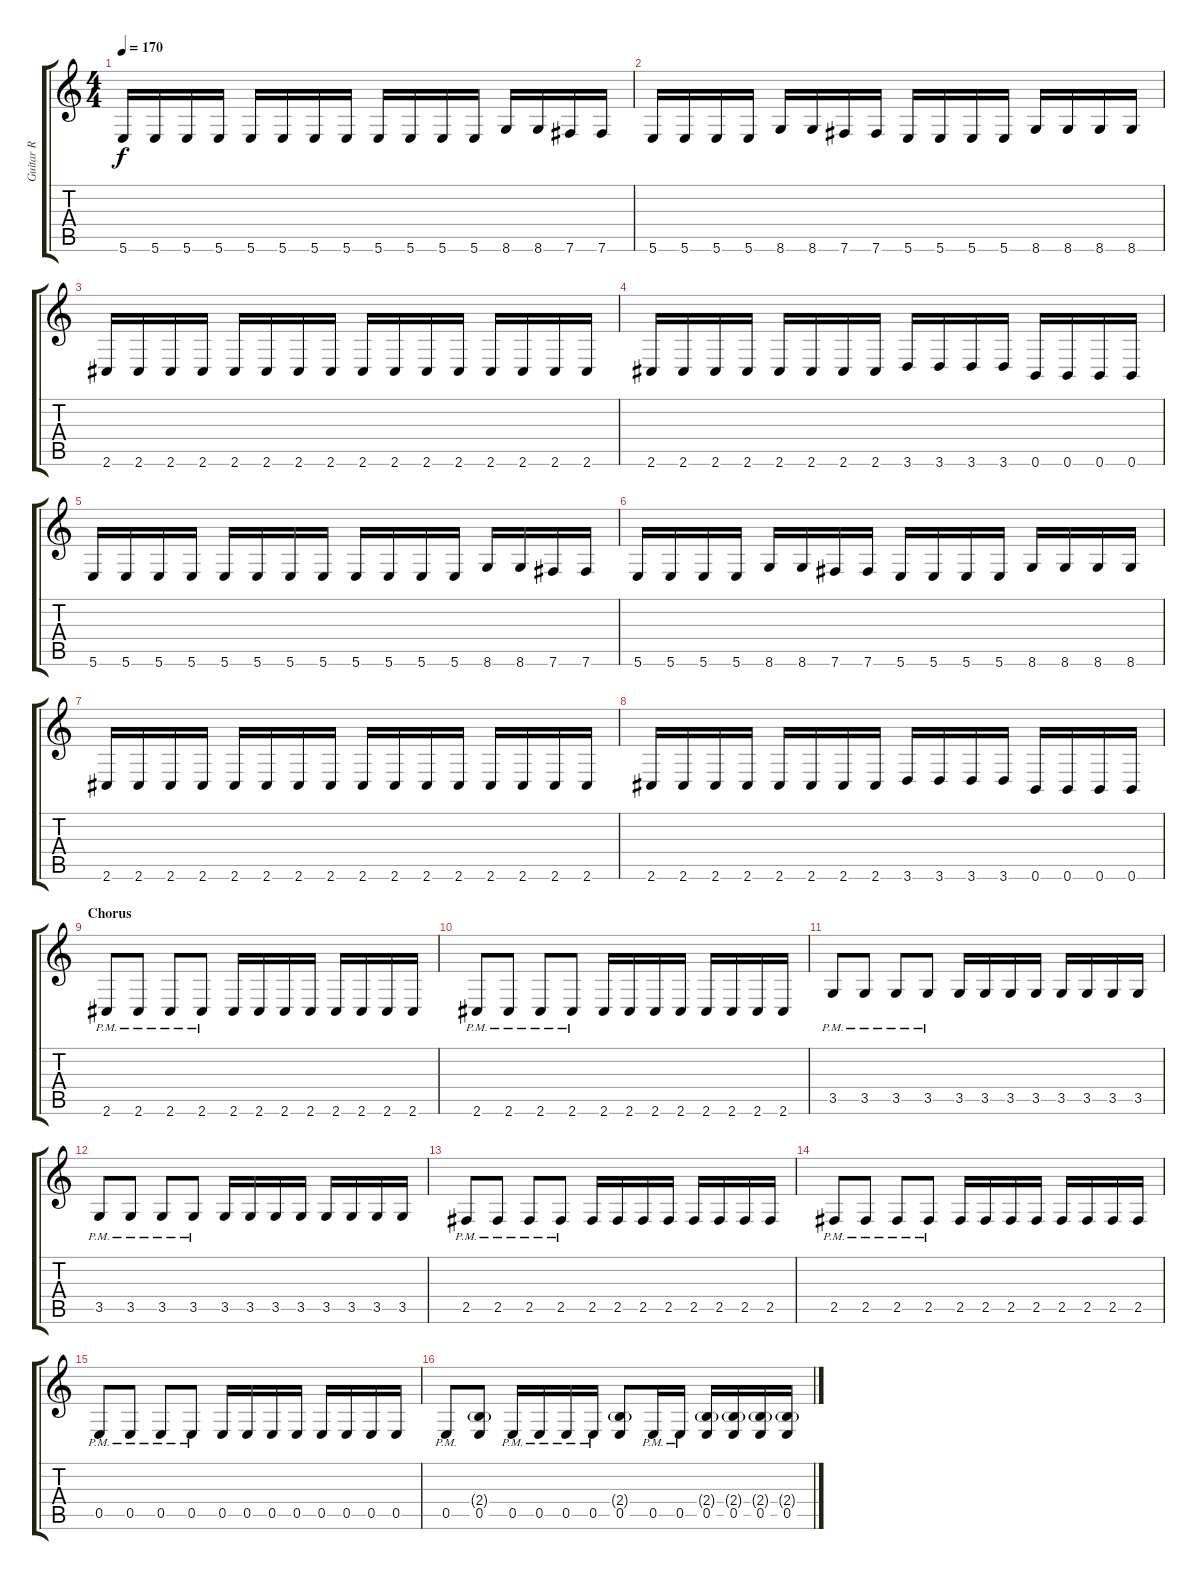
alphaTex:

\track ("Guitar R" "Guitar R") {instrument distortionguitar}
\staff {score tabs}
\tuning (B3 Gb3 D3 A2 E2 B1) {hide}
\ts (4 4)
\tempo 170
\clef g2
\ks c
5.6.16{dy f} 5.6.16 5.6.16 5.6.16 5.6.16 5.6.16 5.6.16 5.6.16 5.6.16 5.6.16 5.6.16 5.6.16 8.6.16 8.6.16 7.6.16 7.6.16 |
5.6.16 5.6.16 5.6.16 5.6.16 8.6.16 8.6.16 7.6.16 7.6.16 5.6.16 5.6.16 5.6.16 5.6.16 8.6.16 8.6.16 8.6.16 8.6.16 |
2.6.16 2.6.16 2.6.16 2.6.16 2.6.16 2.6.16 2.6.16 2.6.16 2.6.16 2.6.16 2.6.16 2.6.16 2.6.16 2.6.16 2.6.16 2.6.16 |
2.6.16 2.6.16 2.6.16 2.6.16 2.6.16 2.6.16 2.6.16 2.6.16 3.6.16 3.6.16 3.6.16 3.6.16 0.6.16 0.6.16 0.6.16 0.6.16 |
5.6.16 5.6.16 5.6.16 5.6.16 5.6.16 5.6.16 5.6.16 5.6.16 5.6.16 5.6.16 5.6.16 5.6.16 8.6.16 8.6.16 7.6.16 7.6.16 |
5.6.16 5.6.16 5.6.16 5.6.16 8.6.16 8.6.16 7.6.16 7.6.16 5.6.16 5.6.16 5.6.16 5.6.16 8.6.16 8.6.16 8.6.16 8.6.16 |
2.6.16 2.6.16 2.6.16 2.6.16 2.6.16 2.6.16 2.6.16 2.6.16 2.6.16 2.6.16 2.6.16 2.6.16 2.6.16 2.6.16 2.6.16 2.6.16 |
2.6.16 2.6.16 2.6.16 2.6.16 2.6.16 2.6.16 2.6.16 2.6.16 3.6.16 3.6.16 3.6.16 3.6.16 0.6.16 0.6.16 0.6.16 0.6.16 |
\section ("" "Chorus")
2.6{pm}.8 2.6{pm}.8 2.6{pm}.8 2.6{pm}.8 2.6.16 2.6.16 2.6.16 2.6.16 2.6.16 2.6.16 2.6.16 2.6.16 |
2.6{pm}.8 2.6{pm}.8 2.6{pm}.8 2.6{pm}.8 2.6.16 2.6.16 2.6.16 2.6.16 2.6.16 2.6.16 2.6.16 2.6.16 |
3.5{pm}.8 3.5{pm}.8 3.5{pm}.8 3.5{pm}.8 3.5.16 3.5.16 3.5.16 3.5.16 3.5.16 3.5.16 3.5.16 3.5.16 |
3.5{pm}.8 3.5{pm}.8 3.5{pm}.8 3.5{pm}.8 3.5.16 3.5.16 3.5.16 3.5.16 3.5.16 3.5.16 3.5.16 3.5.16 |
2.5{pm}.8 2.5{pm}.8 2.5{pm}.8 2.5{pm}.8 2.5.16 2.5.16 2.5.16 2.5.16 2.5.16 2.5.16 2.5.16 2.5.16 |
2.5{pm}.8 2.5{pm}.8 2.5{pm}.8 2.5{pm}.8 2.5.16 2.5.16 2.5.16 2.5.16 2.5.16 2.5.16 2.5.16 2.5.16 |
0.5{pm}.8 0.5{pm}.8 0.5{pm}.8 0.5{pm}.8 0.5.16 0.5.16 0.5.16 0.5.16 0.5.16 0.5.16 0.5.16 0.5.16 |
0.5{pm}.8 (2.4{g} 0.5).8 0.5{pm}.16 0.5{pm}.16 0.5{pm}.16 0.5{pm}.16 (2.4{g} 0.5).8 0.5{pm}.16 0.5{pm}.16 (2.4{g} 0.5).16 (2.4{g} 0.5).16 (2.4{g} 0.5).16 (2.4{g} 0.5).16
